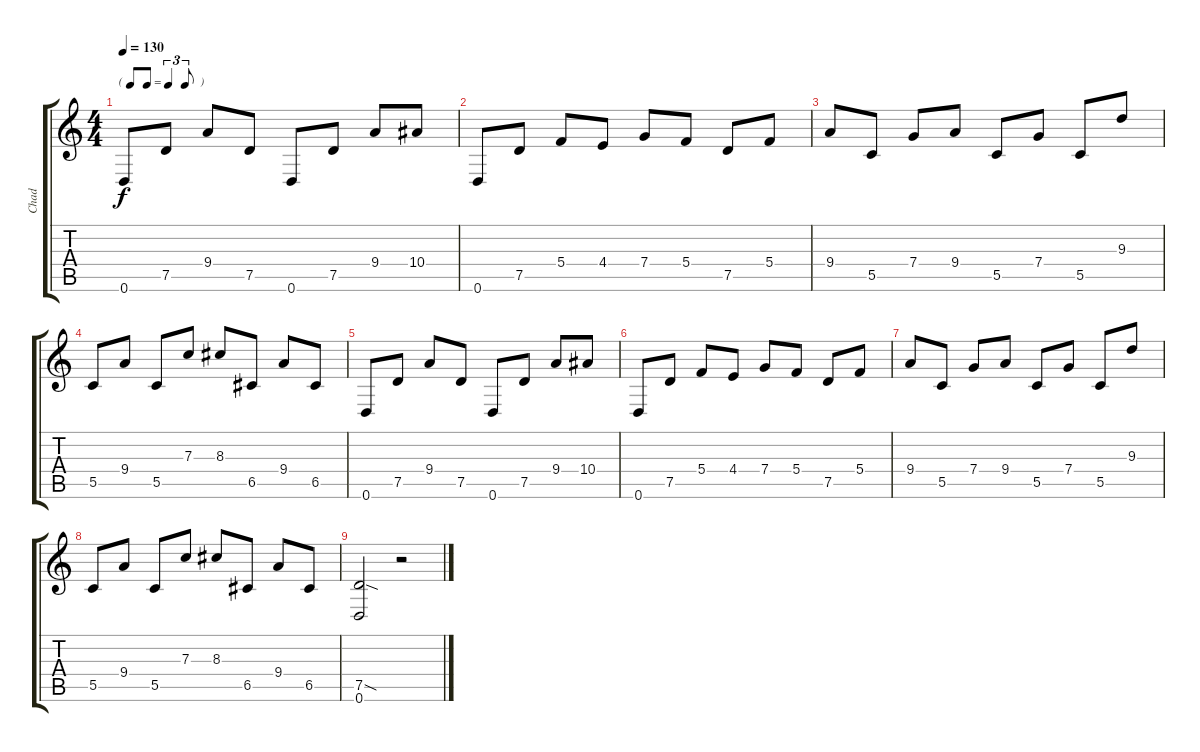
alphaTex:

\track ("Chad" "Chad") {instrument overdrivenguitar}
\staff {score tabs}
\tuning (D4 A3 F3 C3 G2 D2) {hide}
\ts (4 4)
\tf triplet8th
\tempo 130
\clef g2
\ks c
0.6.8{dy f} 7.5.8 9.4.8 7.5.8 0.6.8 7.5.8 9.4.8 10.4.8 |
0.6.8 7.5.8 5.4.8 4.4.8 7.4.8 5.4.8 7.5.8 5.4.8 |
9.4.8 5.5.8 7.4.8 9.4.8 5.5.8 7.4.8 5.5.8 9.3.8 |
5.5.8 9.4.8 5.5.8 7.3.8 8.3.8 6.5.8 9.4.8 6.5.8 |
0.6.8 7.5.8 9.4.8 7.5.8 0.6.8 7.5.8 9.4.8 10.4.8 |
0.6.8 7.5.8 5.4.8 4.4.8 7.4.8 5.4.8 7.5.8 5.4.8 |
9.4.8 5.5.8 7.4.8 9.4.8 5.5.8 7.4.8 5.5.8 9.3.8 |
5.5.8 9.4.8 5.5.8 7.3.8 8.3.8 6.5.8 9.4.8 6.5.8 |
(7.5{sod} 0.6).2 r.2
